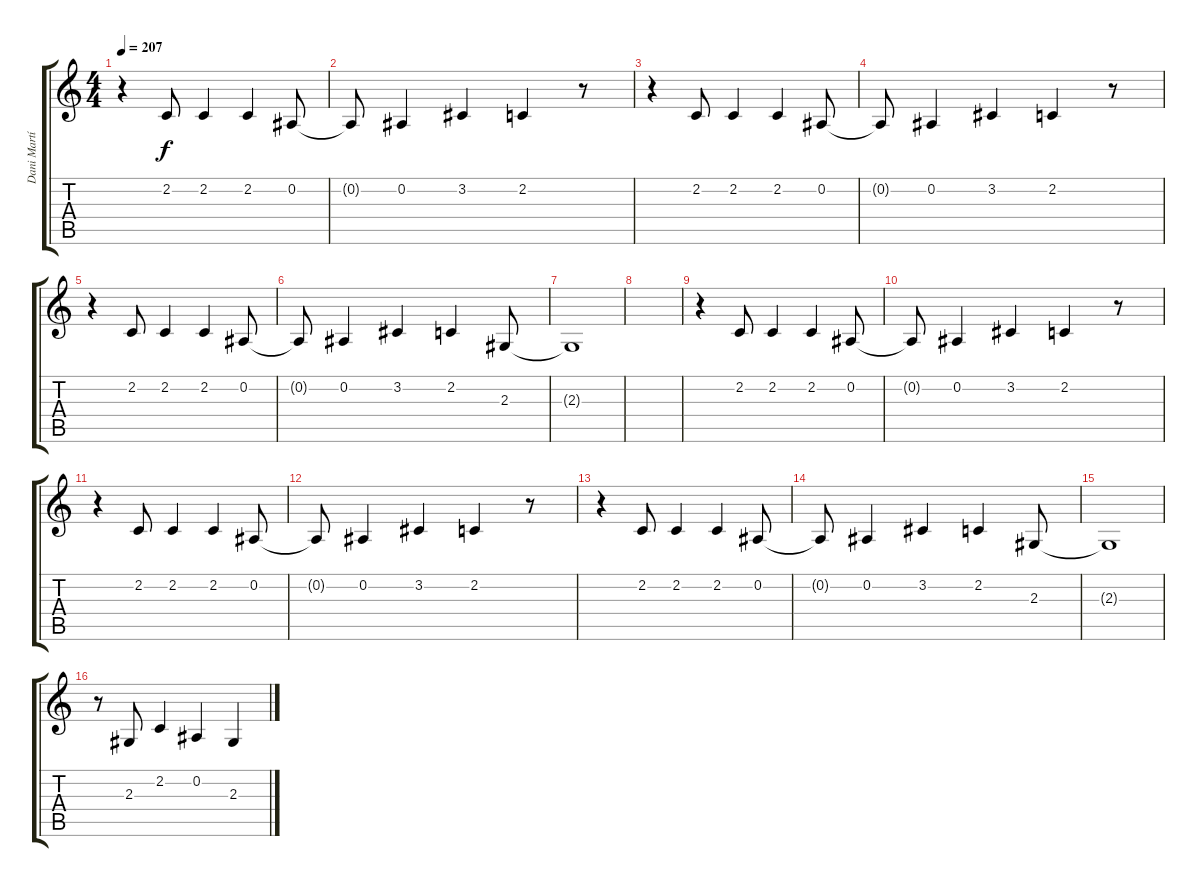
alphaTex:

\track ("Dani Martín" "Dani Martí") {instrument cello}
\staff {score tabs}
\tuning (Eb4 Bb3 Gb3 Db3 Ab2 Eb2) {hide}
\ts (4 4)
\tempo 207
\clef g2
\ks c
r.4{dy f} 2.2.8 2.2.4 2.2.4 0.2.8 |
0.2{t}.8 0.2.4 3.2.4 2.2.4 r.8 |
r.4 2.2.8 2.2.4 2.2.4 0.2.8 |
0.2{t}.8 0.2.4 3.2.4 2.2.4 r.8 |
r.4 2.2.8 2.2.4 2.2.4 0.2.8 |
0.2{t}.8 0.2.4 3.2.4 2.2.4 2.3.8 |
2.3{t}.1 |
|
r.4 2.2.8 2.2.4 2.2.4 0.2.8 |
0.2{t}.8 0.2.4 3.2.4 2.2.4 r.8 |
r.4 2.2.8 2.2.4 2.2.4 0.2.8 |
0.2{t}.8 0.2.4 3.2.4 2.2.4 r.8 |
r.4 2.2.8 2.2.4 2.2.4 0.2.8 |
0.2{t}.8 0.2.4 3.2.4 2.2.4 2.3.8 |
2.3{t}.1 |
r.8 2.3.8 2.2.4 0.2.4 2.3.4
